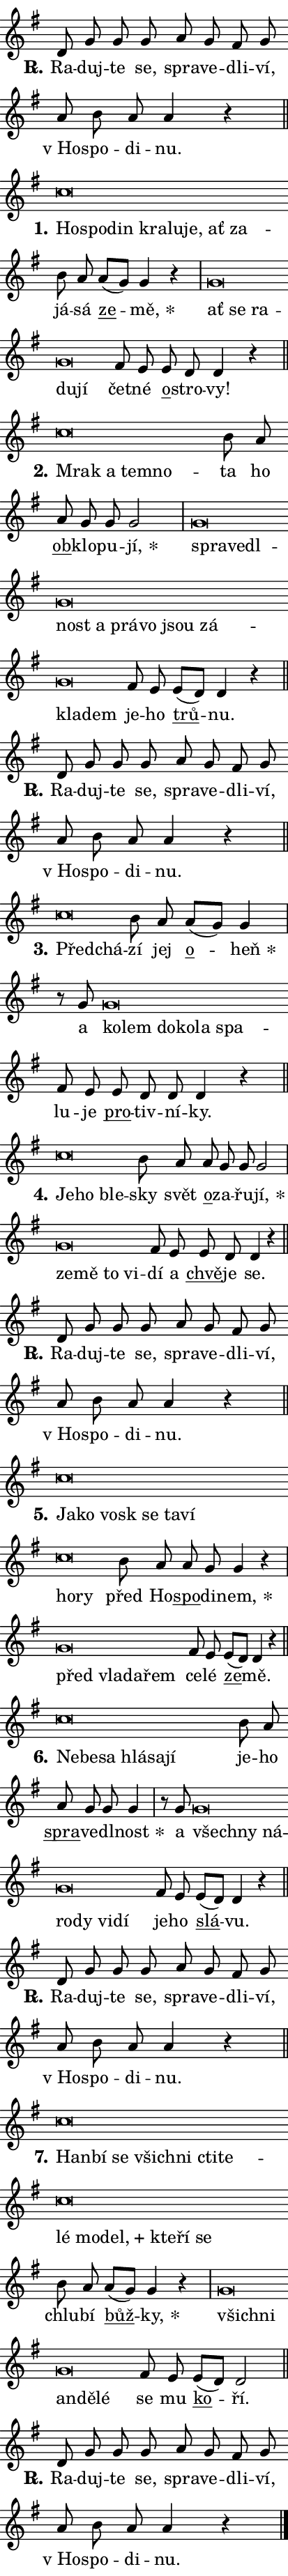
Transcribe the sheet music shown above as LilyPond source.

\version "2.22.1"
\header { tagline = "" }
\paper {
  indent = 0\cm
  top-margin = 0\cm
  right-margin = 0\cm
  bottom-margin = 0\cm
  left-margin = 0\cm
  paper-width = 7\cm
  page-breaking = #ly:one-page-breaking
  system-system-spacing.basic-distance = #11
  score-system-spacing.basic-distance = #11.3
  ragged-last = ##f
}


%% Author: Thomas Morley
%% https://lists.gnu.org/archive/html/lilypond-user/2020-05/msg00002.html
#(define (line-position grob)
"Returns position of @var[grob} in current system:
   @code{'start}, if at first time-step
   @code{'end}, if at last time-step
   @code{'middle} otherwise
"
  (let* ((col (ly:item-get-column grob))
         (ln (ly:grob-object col 'left-neighbor))
         (rn (ly:grob-object col 'right-neighbor))
         (col-to-check-left (if (ly:grob? ln) ln col))
         (col-to-check-right (if (ly:grob? rn) rn col))
         (break-dir-left
           (and
             (ly:grob-property col-to-check-left 'non-musical #f)
             (ly:item-break-dir col-to-check-left)))
         (break-dir-right
           (and
             (ly:grob-property col-to-check-right 'non-musical #f)
             (ly:item-break-dir col-to-check-right))))
        (cond ((eqv? 1 break-dir-left) 'start)
              ((eqv? -1 break-dir-right) 'end)
              (else 'middle))))

#(define (tranparent-at-line-position vctor)
  (lambda (grob)
  "Relying on @code{line-position} select the relevant enry from @var{vctor}.
Used to determine transparency,"
    (case (line-position grob)
      ((end) (not (vector-ref vctor 0)))
      ((middle) (not (vector-ref vctor 1)))
      ((start) (not (vector-ref vctor 2))))))

noteHeadBreakVisibility =
#(define-music-function (break-visibility)(vector?)
"Makes @code{NoteHead}s transparent relying on @var{break-visibility}"
#{
  \override NoteHead.transparent =
    #(tranparent-at-line-position break-visibility)
#})

#(define delete-ledgers-for-transparent-note-heads
  (lambda (grob)
    "Reads whether a @code{NoteHead} is transparent.
If so this @code{NoteHead} is removed from @code{'note-heads} from
@var{grob}, which is supposed to be @code{LedgerLineSpanner}.
As a result ledgers are not printed for this @code{NoteHead}"
    (let* ((nhds-array (ly:grob-object grob 'note-heads))
           (nhds-list
             (if (ly:grob-array? nhds-array)
                 (ly:grob-array->list nhds-array)
                 '()))
           ;; Relies on the transparent-property being done before
           ;; Staff.LedgerLineSpanner.after-line-breaking is executed.
           ;; This is fragile ...
           (to-keep
             (remove
               (lambda (nhd)
                 (ly:grob-property nhd 'transparent #f))
               nhds-list)))
      ;; TODO find a better method to iterate over grob-arrays, similiar
      ;; to filter/remove etc for lists
      ;; For now rebuilt from scratch
      (set! (ly:grob-object grob 'note-heads)  '())
      (for-each
        (lambda (nhd)
          (ly:pointer-group-interface::add-grob grob 'note-heads nhd))
        to-keep))))

hideNotes = {
  \noteHeadBreakVisibility #begin-of-line-visible
}
unHideNotes = {
  \noteHeadBreakVisibility #all-visible
}

% work-around for resetting accidentals
% https://lilypond.org/doc/v2.23/Documentation/notation/displaying-rhythms#unmetered-music
cadenzaMeasure = {
  \cadenzaOff
  \partial 1024 s1024
  \cadenzaOn
}

#(define-markup-command (accent layout props text) (markup?)
  "Underline accented syllable"
  (interpret-markup layout props
    #{\markup \override #'(offset . 4.3) \underline { #text }#}))

responsum = \markup \concat {
  "R" \hspace #-1.05 \path #0.1 #'((moveto 0 0.07) (lineto 0.9 0.8)) \hspace #0.05 "."
}

\layout {
    \context {
        \Staff
        \remove "Time_signature_engraver"
        \override LedgerLineSpanner.after-line-breaking = #delete-ledgers-for-transparent-note-heads
    }
    \context {
        \Voice {
            \override NoteHead.output-attributes = #'((class . "notehead"))
            \override Hairpin.height = #0.55
        }
    }
    \context {
        \Lyrics {
            \override StanzaNumber.output-attributes = #'((class . "stanzanumber"))
            \override LyricSpace.minimum-distance = #0.9
            \override LyricText.font-name = #"TeX Gyre Schola"
            \override LyricText.font-size = 1
            \override StanzaNumber.font-name = #"TeX Gyre Schola Bold"
            \override StanzaNumber.font-size = 1
        }
    }
}

% magnetic-lyrics.ily
%
%   written by
%     Jean Abou Samra <jean@abou-samra.fr>
%     Werner Lemberg <wl@gnu.org>
%
%   adapted by
%     Jiri Hon <jiri.hon@gmail.com>
%
% Version 2022-Apr-15

% https://www.mail-archive.com/lilypond-user@gnu.org/msg149350.html

#(define (Left_hyphen_pointer_engraver context)
   "Collect syllable-hyphen-syllable occurrences in lyrics and store
them in properties.  This engraver only looks to the left.  For
example, if the lyrics input is @code{foo -- bar}, it does the
following.

@itemize @bullet
@item
Set the @code{text} property of the @code{LyricHyphen} grob between
@q{foo} and @q{bar} to @code{foo}.

@item
Set the @code{left-hyphen} property of the @code{LyricText} grob with
text @q{foo} to the @code{LyricHyphen} grob between @q{foo} and
@q{bar}.
@end itemize

Use this auxiliary engraver in combination with the
@code{lyric-@/text::@/apply-@/magnetic-@/offset!} hook."
   (let ((hyphen #f)
         (text #f))
     (make-engraver
      (acknowledgers
       ((lyric-syllable-interface engraver grob source-engraver)
        (set! text grob)))
      (end-acknowledgers
       ((lyric-hyphen-interface engraver grob source-engraver)
        ;(when (not (grob::has-interface grob 'lyric-space-interface))
          (set! hyphen grob)));)
      ((stop-translation-timestep engraver)
       (when (and text hyphen)
         (ly:grob-set-object! text 'left-hyphen hyphen))
       (set! text #f)
       (set! hyphen #f)))))

#(define (lyric-text::apply-magnetic-offset! grob)
   "If the space between two syllables is less than the value in
property @code{LyricText@/.details@/.squash-threshold}, move the right
syllable to the left so that it gets concatenated with the left
syllable.

Use this function as a hook for
@code{LyricText@/.after-@/line-@/breaking} if the
@code{Left_@/hyphen_@/pointer_@/engraver} is active."
   (let ((hyphen (ly:grob-object grob 'left-hyphen #f)))
     (when hyphen
       (let ((left-text (ly:spanner-bound hyphen LEFT)))
         (when (grob::has-interface left-text 'lyric-syllable-interface)
           (let* ((common (ly:grob-common-refpoint grob left-text X))
                  (this-x-ext (ly:grob-extent grob common X))
                  (left-x-ext
                   (begin
                     ;; Trigger magnetism for left-text.
                     (ly:grob-property left-text 'after-line-breaking)
                     (ly:grob-extent left-text common X)))
                  ;; `delta` is the gap width between two syllables.
                  (delta (- (interval-start this-x-ext)
                            (interval-end left-x-ext)))
                  (details (ly:grob-property grob 'details))
                  (threshold (assoc-get 'squash-threshold details 0.2)))
             (when (< delta threshold)
               (let* (;; We have to manipulate the input text so that
                      ;; ligatures crossing syllable boundaries are not
                      ;; disabled.  For languages based on the Latin
                      ;; script this is essentially a beautification.
                      ;; However, for non-Western scripts it can be a
                      ;; necessity.
                      (lt (ly:grob-property left-text 'text))
                      (rt (ly:grob-property grob 'text))
                      (is-space (grob::has-interface hyphen 'lyric-space-interface))
                      (space (if is-space " " ""))
                      (space-markup (grob-interpret-markup grob " "))
                      (space-size (interval-length (ly:stencil-extent space-markup X)))
                      (extra-delta (if is-space space-size 0))
                      ;; Append new syllable.
                      (ltrt-space (if (and (string? lt) (string? rt))
                                (string-append lt space rt)
                                (make-concat-markup (list lt space rt))))
                      ;; Right-align `ltrt` to the right side.
                      (ltrt-space-markup (grob-interpret-markup
                               grob
                               (make-translate-markup
                                (cons (interval-length this-x-ext) 0)
                                (make-right-align-markup ltrt-space)))))
                 (begin
                   ;; Don't print `left-text`.
                   (ly:grob-set-property! left-text 'stencil #f)
                   ;; Set text and stencil (which holds all collected
                   ;; syllables so far) and shift it to the left.
                   (ly:grob-set-property! grob 'text ltrt-space)
                   (ly:grob-set-property! grob 'stencil ltrt-space-markup)
                   (ly:grob-translate-axis! grob (- (- delta extra-delta)) X))))))))))


#(define (lyric-hyphen::displace-bounds-first grob)
   ;; Make very sure this callback isn't triggered too early.
   (let ((left (ly:spanner-bound grob LEFT))
         (right (ly:spanner-bound grob RIGHT)))
     (ly:grob-property left 'after-line-breaking)
     (ly:grob-property right 'after-line-breaking)
     (ly:lyric-hyphen::print grob)))

squashThreshold = #0.4

\layout {
  \context {
    \Lyrics
    \consists #Left_hyphen_pointer_engraver
    \override LyricText.after-line-breaking =
      #lyric-text::apply-magnetic-offset!
    \override LyricHyphen.stencil = #lyric-hyphen::displace-bounds-first
    \override LyricText.details.squash-threshold = \squashThreshold
    \override LyricHyphen.minimum-distance = 0
    \override LyricHyphen.minimum-length = \squashThreshold
  }
}

squash = \override LyricText.details.squash-threshold = 9999
unSquash = \override LyricText.details.squash-threshold = \squashThreshold

left = \override LyricText.self-alignment-X = #LEFT
unLeft = \revert LyricText.self-alignment-X

starOffset = #(lambda (grob) 
                (let ((x_offset (ly:self-alignment-interface::aligned-on-x-parent grob)))
                  (if (= x_offset 0) 0 (+ x_offset 1.2))))

star = #(define-music-function (syllable)(string?)
"Append star separator at the end of a syllable"
#{
  \once \override LyricText.X-offset = #starOffset
  \lyricmode { \markup {
    #syllable
    \override #'((font-name . "TeX Gyre Schola Bold")) \hspace #0.2 \lower #0.65 \larger "*"
  } }
#})

starAccent = #(define-music-function (syllable)(string?)
"Append star separator at the end of a syllable and make accent"
#{
  \once \override LyricText.X-offset = #starOffset
  \lyricmode { \markup {
    \accent #syllable
    \override #'((font-name . "TeX Gyre Schola Bold")) \hspace #0.2 \lower #0.65 \larger "*"
  } }
#})

breath = #(define-music-function (syllable)(string?)
"Append breathing indicator at the end of a syllable"
#{
  \lyricmode { \markup { #syllable "+" } }
#})

optionalBreath = #(define-music-function (syllable)(string?)
"Append optional breathing indicator at the end of a syllable"
#{
  \lyricmode { \markup { #syllable "(+)" } }
#})


\score {
    <<
        \new Voice = "melody" { \cadenzaOn \key g \major \relative { d'8 g g g a g \bar "" fis g \bar "" a b a a4 r \cadenzaMeasure \bar "||" \break } }
        \new Lyrics \lyricsto "melody" { \lyricmode { \set stanza = \responsum
Ra -- duj -- te se, spra -- ve -- dli -- ví, "v Ho" -- spo -- di -- nu. } }
    >>
    \layout {}
}

\score {
    <<
        \new Voice = "melody" { \cadenzaOn \key g \major \relative { c''\breve*1/16 \hideNotes \breve*1/16 \bar "" \breve*1/16 \bar "" \breve*1/16 \bar "" \breve*1/16 \bar "" \breve*1/16 \bar "" \breve*1/16 \breve*1/16 \bar "" \unHideNotes b8 a \bar "" a[( g)] g4 r \cadenzaMeasure \bar "|" g\breve*1/16 \hideNotes \breve*1/16 \bar "" \breve*1/16 \bar "" \breve*1/16 \breve*1/16 \bar "" \unHideNotes fis8 e \bar "" e d d4 r \cadenzaMeasure \bar "||" \break } }
        \new Lyrics \lyricsto "melody" { \lyricmode { \set stanza = "1."
\left Ho -- \squash spo -- din kra -- lu -- je, ať za -- \unLeft \unSquash já -- sá \markup \accent ze -- \star mě, \left ať \squash se ra -- du -- jí \unLeft \unSquash čet -- né \markup \accent o -- stro -- vy! } }
    >>
    \layout {}
}

\score {
    <<
        \new Voice = "melody" { \cadenzaOn \key g \major \relative { c''\breve*1/16 \hideNotes \breve*1/16 \bar "" \breve*1/16 \breve*1/16 \bar "" \unHideNotes b8 a \bar "" a g g g2 \cadenzaMeasure \bar "|" g\breve*1/16 \hideNotes \breve*1/16 \bar "" \breve*1/16 \bar "" \breve*1/16 \bar "" \breve*1/16 \bar "" \breve*1/16 \bar "" \breve*1/16 \bar "" \breve*1/16 \bar "" \breve*1/16 \bar "" \breve*1/16 \breve*1/16 \bar "" \unHideNotes fis8 e \bar "" e[( d)] d4 r \cadenzaMeasure \bar "||" \break } }
        \new Lyrics \lyricsto "melody" { \lyricmode { \set stanza = "2."
\left Mrak \squash a tem -- no -- \unLeft \unSquash ta ho \markup \accent ob -- klo -- pu -- \star jí, \left spra -- \squash ve -- dl -- nost a prá -- vo jsou zá -- kla -- dem \unLeft \unSquash je -- ho \markup \accent trů -- nu. } }
    >>
    \layout {}
}

\score {
    <<
        \new Voice = "melody" { \cadenzaOn \key g \major \relative { d'8 g g g a g \bar "" fis g \bar "" a b a a4 r \cadenzaMeasure \bar "||" \break } }
        \new Lyrics \lyricsto "melody" { \lyricmode { \set stanza = \responsum
Ra -- duj -- te se, spra -- ve -- dli -- ví, "v Ho" -- spo -- di -- nu. } }
    >>
    \layout {}
}

\score {
    <<
        \new Voice = "melody" { \cadenzaOn \key g \major \relative { c''\breve*1/16 \hideNotes \breve*1/16 \bar "" \unHideNotes b8 a \bar "" a[( g)] g4 \cadenzaMeasure \bar "|" r8 g8 g\breve*1/16 \hideNotes \breve*1/16 \bar "" \breve*1/16 \bar "" \breve*1/16 \bar "" \breve*1/16 \breve*1/16 \bar "" \unHideNotes fis8 e \bar "" e d d d4 r \cadenzaMeasure \bar "||" \break } }
        \new Lyrics \lyricsto "melody" { \lyricmode { \set stanza = "3."
\left Před -- \squash chá -- \unLeft \unSquash zí jej \markup \accent o -- \star heň a \left ko -- \squash lem do -- ko -- la spa -- \unLeft \unSquash lu -- je \markup \accent pro -- tiv -- ní -- ky. } }
    >>
    \layout {}
}

\score {
    <<
        \new Voice = "melody" { \cadenzaOn \key g \major \relative { c''\breve*1/16 \hideNotes \breve*1/16 \breve*1/16 \bar "" \unHideNotes b8 a \bar "" a g g g2 \cadenzaMeasure \bar "|" g\breve*1/16 \hideNotes \breve*1/16 \bar "" \breve*1/16 \breve*1/16 \bar "" \unHideNotes fis8 e \bar "" e d d4 r \cadenzaMeasure \bar "||" \break } }
        \new Lyrics \lyricsto "melody" { \lyricmode { \set stanza = "4."
\left Je -- \squash ho ble -- \unLeft \unSquash sky svět \markup \accent o -- za -- řu -- \star jí, \left ze -- \squash mě to vi -- \unLeft \unSquash dí a \markup \accent chvě -- je se. } }
    >>
    \layout {}
}

\score {
    <<
        \new Voice = "melody" { \cadenzaOn \key g \major \relative { d'8 g g g a g \bar "" fis g \bar "" a b a a4 r \cadenzaMeasure \bar "||" \break } }
        \new Lyrics \lyricsto "melody" { \lyricmode { \set stanza = \responsum
Ra -- duj -- te se, spra -- ve -- dli -- ví, "v Ho" -- spo -- di -- nu. } }
    >>
    \layout {}
}

\score {
    <<
        \new Voice = "melody" { \cadenzaOn \key g \major \relative { c''\breve*1/16 \hideNotes \breve*1/16 \bar "" \breve*1/16 \bar "" \breve*1/16 \bar "" \breve*1/16 \bar "" \breve*1/16 \bar "" \breve*1/16 \breve*1/16 \bar "" \unHideNotes b8 a \bar "" a g g4 r \cadenzaMeasure \bar "|" g\breve*1/16 \hideNotes \breve*1/16 \bar "" \breve*1/16 \breve*1/16 \bar "" \unHideNotes fis8 e \bar "" e[( d)] d4 r \cadenzaMeasure \bar "||" \break } }
        \new Lyrics \lyricsto "melody" { \lyricmode { \set stanza = "5."
\left Ja -- \squash ko vosk se ta -- ví ho -- ry \unLeft \unSquash před Ho -- \markup \accent spo -- di -- \star nem, \left před \squash vla -- da -- řem \unLeft \unSquash ce -- lé \markup \accent ze -- mě. } }
    >>
    \layout {}
}

\score {
    <<
        \new Voice = "melody" { \cadenzaOn \key g \major \relative { c''\breve*1/16 \hideNotes \breve*1/16 \bar "" \breve*1/16 \bar "" \breve*1/16 \bar "" \breve*1/16 \breve*1/16 \bar "" \unHideNotes b8 a \bar "" a g g g4 \cadenzaMeasure \bar "|" r8 g8 g\breve*1/16 \hideNotes \breve*1/16 \bar "" \breve*1/16 \bar "" \breve*1/16 \bar "" \breve*1/16 \bar "" \breve*1/16 \breve*1/16 \bar "" \unHideNotes fis8 e \bar "" e[( d)] d4 r \cadenzaMeasure \bar "||" \break } }
        \new Lyrics \lyricsto "melody" { \lyricmode { \set stanza = "6."
\left Ne -- \squash be -- sa hlá -- sa -- jí \unLeft \unSquash je -- ho \markup \accent spra -- ve -- dl -- \star nost a \left všech -- \squash ny ná -- ro -- dy vi -- dí \unLeft \unSquash je -- ho \markup \accent slá -- vu. } }
    >>
    \layout {}
}

\score {
    <<
        \new Voice = "melody" { \cadenzaOn \key g \major \relative { d'8 g g g a g \bar "" fis g \bar "" a b a a4 r \cadenzaMeasure \bar "||" \break } }
        \new Lyrics \lyricsto "melody" { \lyricmode { \set stanza = \responsum
Ra -- duj -- te se, spra -- ve -- dli -- ví, "v Ho" -- spo -- di -- nu. } }
    >>
    \layout {}
}

\score {
    <<
        \new Voice = "melody" { \cadenzaOn \key g \major \relative { c''\breve*1/16 \hideNotes \breve*1/16 \bar "" \breve*1/16 \bar "" \breve*1/16 \bar "" \breve*1/16 \bar "" \breve*1/16 \bar "" \breve*1/16 \bar "" \breve*1/16 \bar "" \breve*1/16 \bar "" \breve*1/16 \bar "" \breve*1/16 \bar "" \breve*1/16 \breve*1/16 \bar "" \unHideNotes b8 a \bar "" a[( g)] g4 r \cadenzaMeasure \bar "|" g\breve*1/16 \hideNotes \breve*1/16 \bar "" \breve*1/16 \bar "" \breve*1/16 \breve*1/16 \bar "" \unHideNotes fis8 e \bar "" e[( d)] d2 \cadenzaMeasure \bar "||" \break } }
        \new Lyrics \lyricsto "melody" { \lyricmode { \set stanza = "7."
\left Han -- \squash bí se všich -- ni cti -- te -- lé mo -- \breath "del," kte -- ří se \unLeft \unSquash chlu -- bí \markup \accent bůž -- \star ky, \left všich -- \squash ni an -- dě -- lé \unLeft \unSquash se mu \markup \accent ko -- ří. } }
    >>
    \layout {}
}

\score {
    <<
        \new Voice = "melody" { \cadenzaOn \key g \major \relative { d'8 g g g a g \bar "" fis g \bar "" a b a a4 r \cadenzaMeasure \bar "||" \break } \bar "|." }
        \new Lyrics \lyricsto "melody" { \lyricmode { \set stanza = \responsum
Ra -- duj -- te se, spra -- ve -- dli -- ví, "v Ho" -- spo -- di -- nu. } }
    >>
    \layout {}
}
